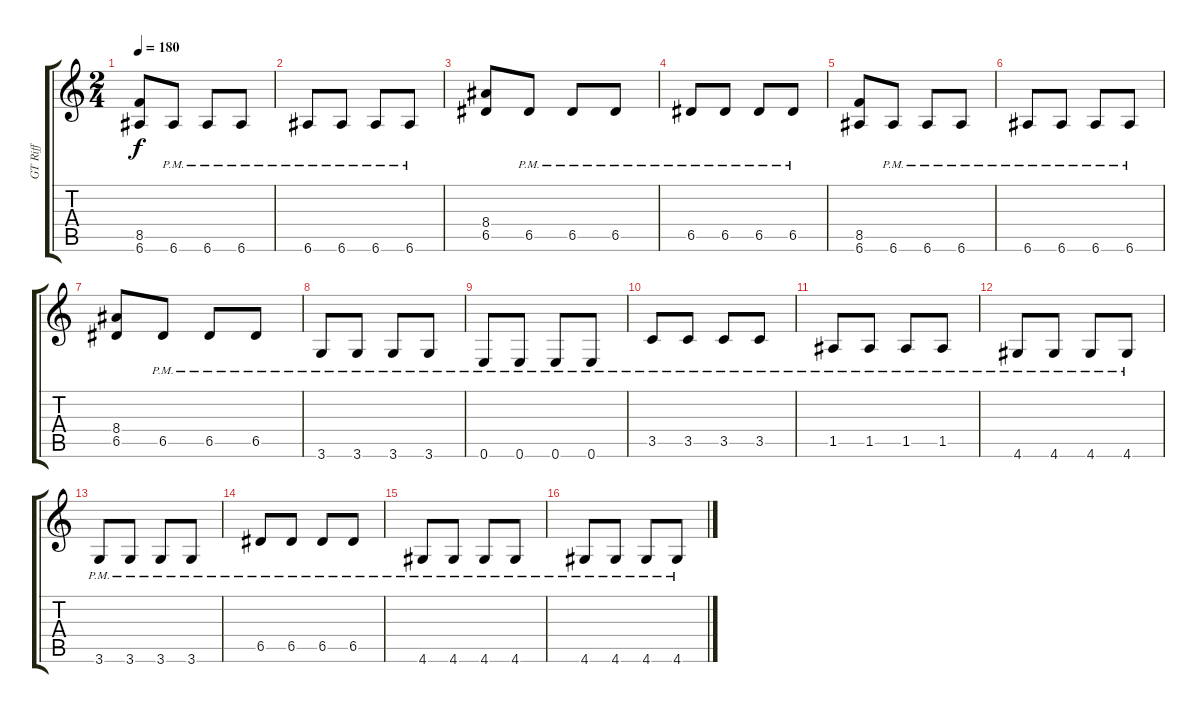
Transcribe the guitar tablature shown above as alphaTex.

\track ("GT Riff" "GT Riff") {instrument overdrivenguitar}
\staff {score tabs}
\tuning (E4 B3 G3 D3 A2 E2) {hide}
\ts (2 4)
\tempo 180
\clef g2
\ks c
(8.5 6.6).8{dy f} 6.6{pm}.8 6.6{pm}.8 6.6{pm}.8 |
6.6{pm}.8 6.6{pm}.8 6.6{pm}.8 6.6{pm}.8 |
(8.4 6.5).8 6.5{pm}.8 6.5{pm}.8 6.5{pm}.8 |
6.5{pm}.8 6.5{pm}.8 6.5{pm}.8 6.5{pm}.8 |
(8.5 6.6).8 6.6{pm}.8 6.6{pm}.8 6.6{pm}.8 |
6.6{pm}.8 6.6{pm}.8 6.6{pm}.8 6.6{pm}.8 |
(8.4 6.5).8 6.5{pm}.8 6.5{pm}.8 6.5{pm}.8 |
3.6{pm}.8 3.6{pm}.8 3.6{pm}.8 3.6{pm}.8 |
0.6{pm}.8 0.6{pm}.8 0.6{pm}.8 0.6{pm}.8 |
3.5{pm}.8 3.5{pm}.8 3.5{pm}.8 3.5{pm}.8 |
1.5{pm}.8 1.5{pm}.8 1.5{pm}.8 1.5{pm}.8 |
4.6{pm}.8 4.6{pm}.8 4.6{pm}.8 4.6{pm}.8 |
3.6{pm}.8 3.6{pm}.8 3.6{pm}.8 3.6{pm}.8 |
6.5{pm}.8 6.5{pm}.8 6.5{pm}.8 6.5{pm}.8 |
4.6{pm}.8 4.6{pm}.8 4.6{pm}.8 4.6{pm}.8 |
4.6{pm}.8 4.6{pm}.8 4.6{pm}.8 4.6{pm}.8
